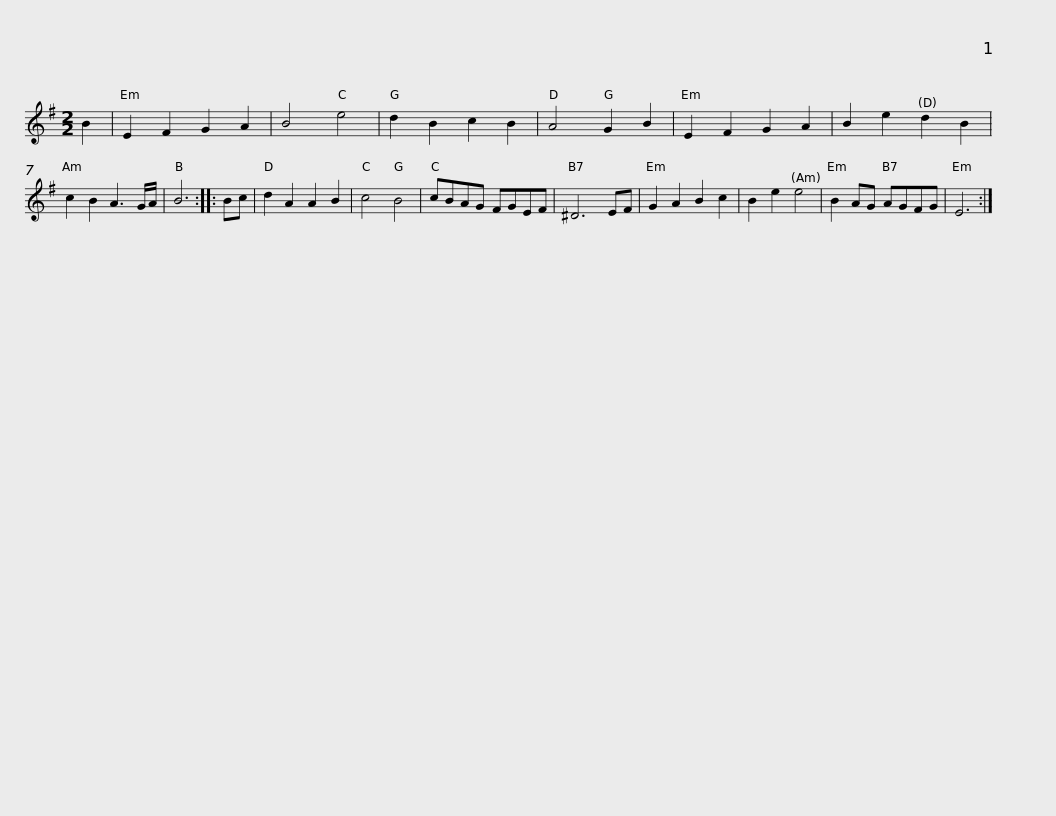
X:1
L:1/8
M:2/2
I:linebreak $
K:Emin
V:1 treble
V:1
 B2 | E2 F2 G2 A2 | B4 e4 | d2 B2 c2 B2 | A4 G2 B2 | %5
 E2 F2 G2 A2 | B2 e2 d2 B2 | c2 B2 A3 G/A/ | B6 :: Bc | %10
 d2 A2 A2 B2 |$ c4 B4 | cBAG FGEF | ^D6 EF | G2 A2 B2 c2 | %15
 B2 e2 e4 | B2 AG AGFG | E6 :| %18
